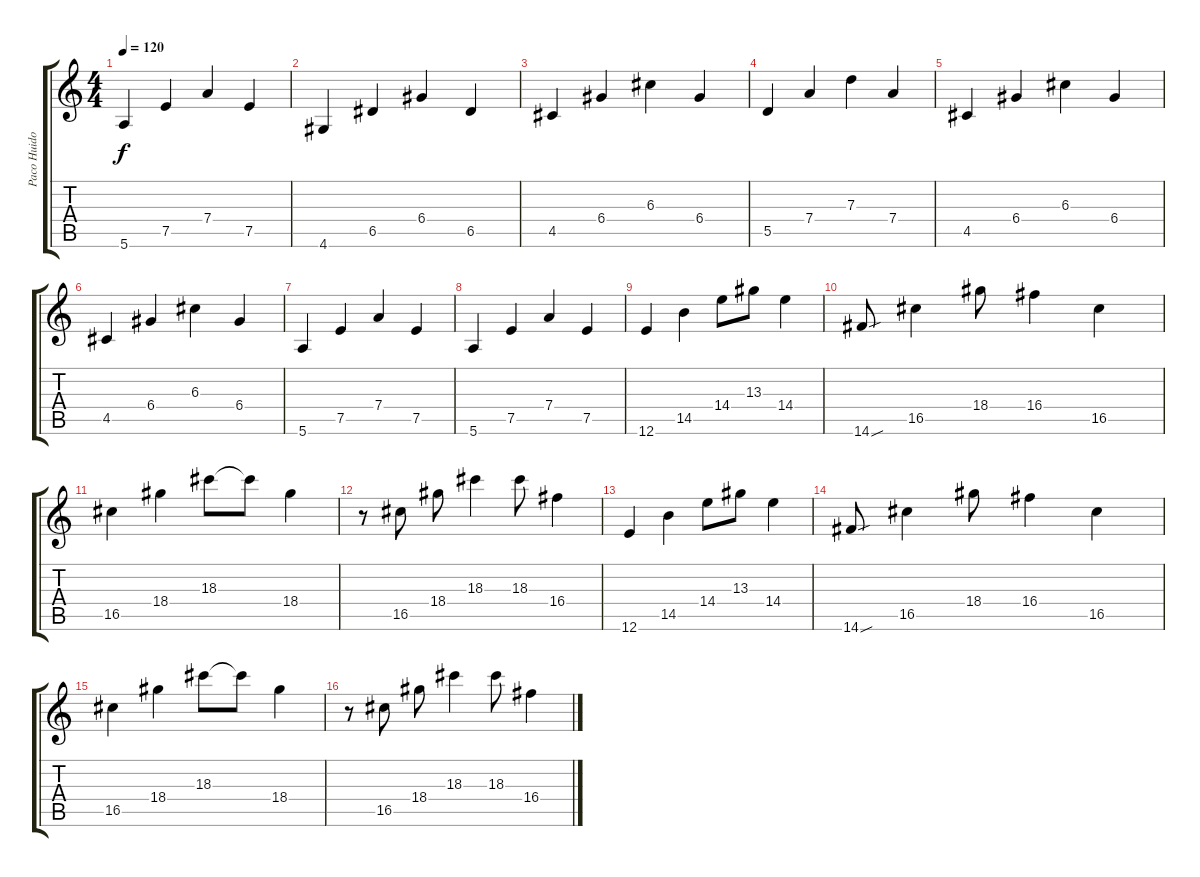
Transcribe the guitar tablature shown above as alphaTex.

\track ("Paco Huidobro" "Paco Huido") {instrument electricguitarjazz}
\staff {score tabs}
\tuning (E4 B3 G3 D3 A2 E2) {hide}
\ts (4 4)
\tempo 120
\clef g2
\ks c
5.6.4{dy f} 7.5.4 7.4.4 7.5.4 |
4.6.4 6.5.4 6.4.4 6.5.4 |
4.5.4 6.4.4 6.3.4 6.4.4 |
5.5.4 7.4.4 7.3.4 7.4.4 |
4.5.4 6.4.4 6.3.4 6.4.4 |
4.5.4 6.4.4 6.3.4 6.4.4 |
5.6.4 7.5.4 7.4.4 7.5.4 |
5.6.4 7.5.4 7.4.4 7.5.4 |
12.6.4 14.5.4 14.4.8 13.3.8 14.4.4 |
14.6{sou}.8 16.5.4 18.4.8 16.4.4 16.5.4 |
16.5.4 18.4.4 18.3.8 18.3{t}.8 18.4.4 |
r.8 16.5.8 18.4.8 18.3.4 18.3.8 16.4.4 |
12.6.4 14.5.4 14.4.8 13.3.8 14.4.4 |
14.6{sou}.8 16.5.4 18.4.8 16.4.4 16.5.4 |
16.5.4 18.4.4 18.3.8 18.3{t}.8 18.4.4 |
r.8 16.5.8 18.4.8 18.3.4 18.3.8 16.4.4
